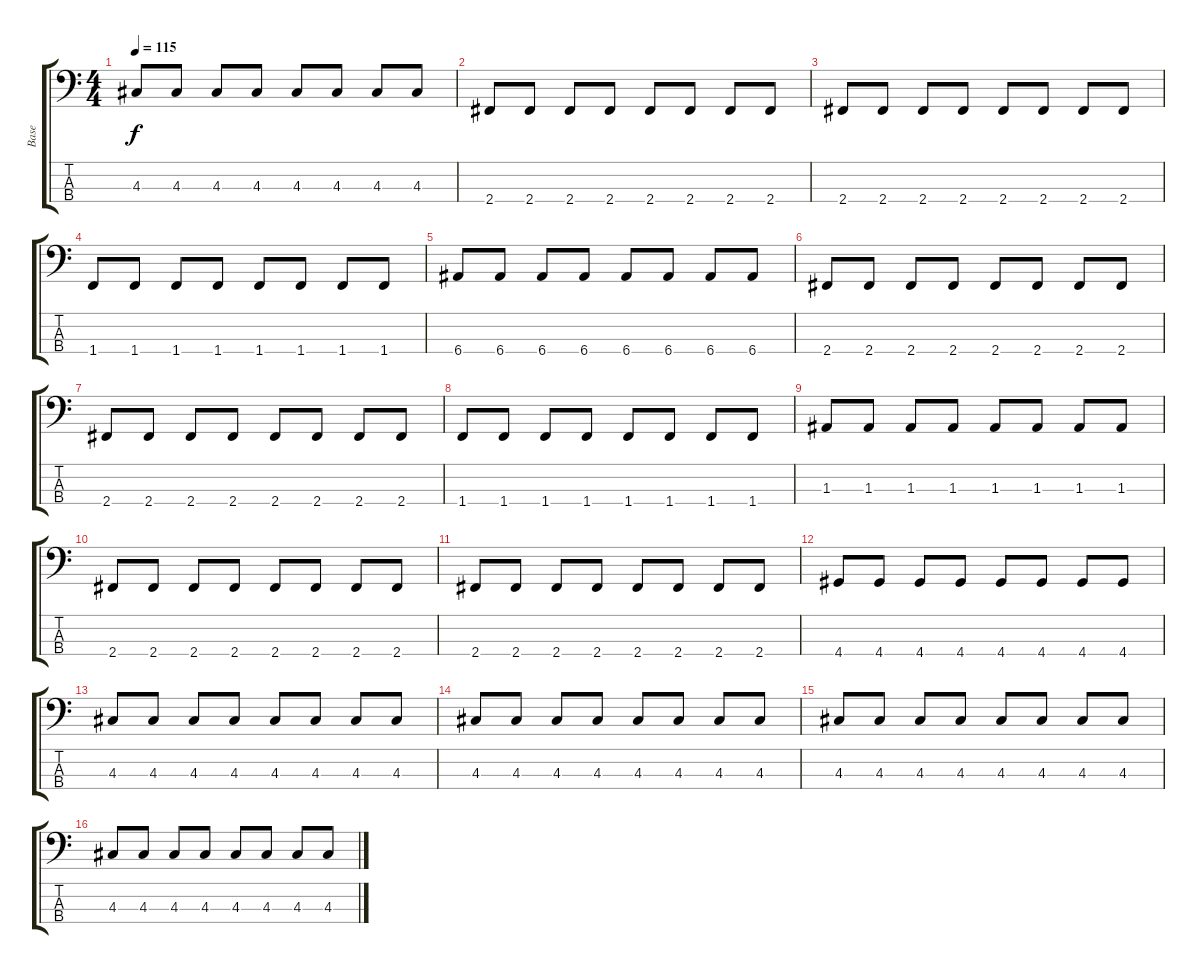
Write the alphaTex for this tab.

\track ("Base" "Base") {instrument electricbassfinger}
\staff {score tabs}
\tuning (G2 D2 A1 E1) {hide}
\ts (4 4)
\tempo 115
\clef f4
\ks c
4.3.8{dy f} 4.3.8 4.3.8 4.3.8 4.3.8 4.3.8 4.3.8 4.3.8 |
2.4.8 2.4.8 2.4.8 2.4.8 2.4.8 2.4.8 2.4.8 2.4.8 |
2.4.8 2.4.8 2.4.8 2.4.8 2.4.8 2.4.8 2.4.8 2.4.8 |
1.4.8 1.4.8 1.4.8 1.4.8 1.4.8 1.4.8 1.4.8 1.4.8 |
6.4.8 6.4.8 6.4.8 6.4.8 6.4.8 6.4.8 6.4.8 6.4.8 |
2.4.8 2.4.8 2.4.8 2.4.8 2.4.8 2.4.8 2.4.8 2.4.8 |
2.4.8 2.4.8 2.4.8 2.4.8 2.4.8 2.4.8 2.4.8 2.4.8 |
1.4.8 1.4.8 1.4.8 1.4.8 1.4.8 1.4.8 1.4.8 1.4.8 |
1.3.8 1.3.8 1.3.8 1.3.8 1.3.8 1.3.8 1.3.8 1.3.8 |
2.4.8 2.4.8 2.4.8 2.4.8 2.4.8 2.4.8 2.4.8 2.4.8 |
2.4.8 2.4.8 2.4.8 2.4.8 2.4.8 2.4.8 2.4.8 2.4.8 |
4.4.8 4.4.8 4.4.8 4.4.8 4.4.8 4.4.8 4.4.8 4.4.8 |
4.3.8 4.3.8 4.3.8 4.3.8 4.3.8 4.3.8 4.3.8 4.3.8 |
4.3.8 4.3.8 4.3.8 4.3.8 4.3.8 4.3.8 4.3.8 4.3.8 |
4.3.8 4.3.8 4.3.8 4.3.8 4.3.8 4.3.8 4.3.8 4.3.8 |
4.3.8 4.3.8 4.3.8 4.3.8 4.3.8 4.3.8 4.3.8 4.3.8
